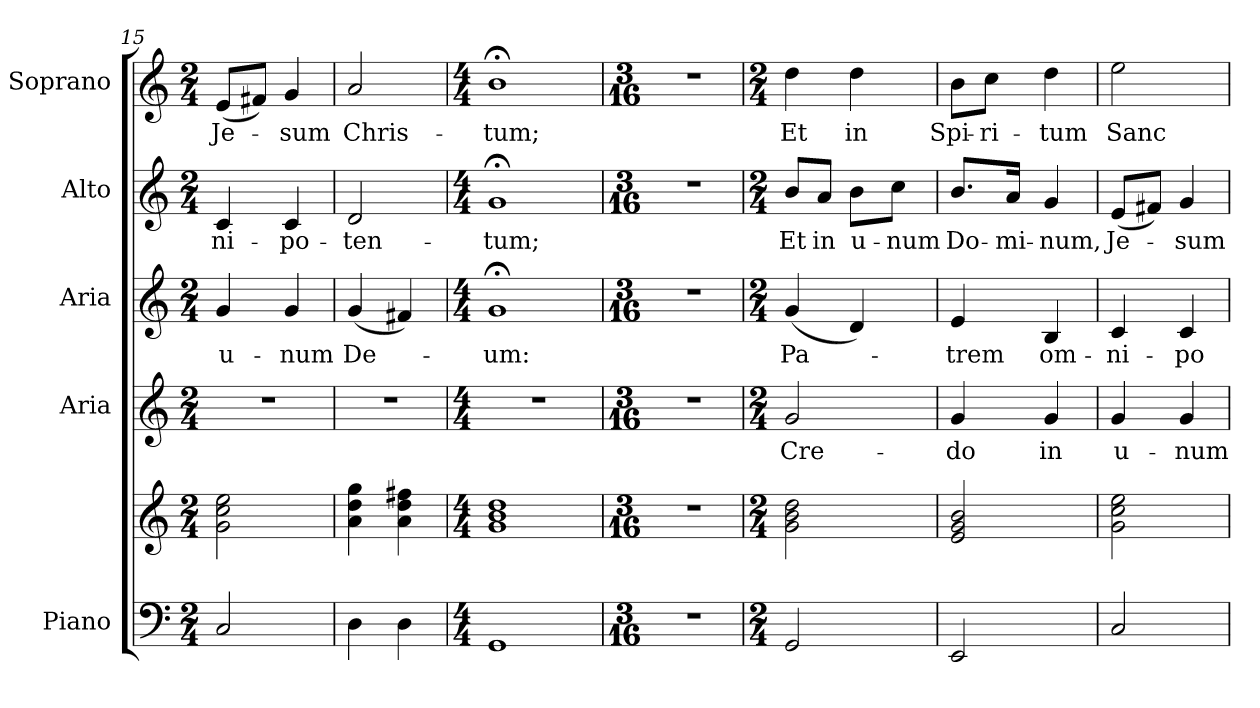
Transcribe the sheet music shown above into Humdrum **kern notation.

**kern	**kern	**kern	**text	**kern	**text	**kern	**text	**kern	**text
*part5	*part5	*part4	*part4	*part3	*part3	*part2	*part2	*part1	*part1
*staff6	*staff5	*staff4	*staff4	*staff3	*staff3	*staff2	*staff2	*staff1	*staff1
*I"Piano	*	*I"Aria	*	*I"Aria	*	*I"Alto	*	*I"Soprano	*
*I'Pno.	*	*	*	*	*	*I'A.	*	*I'S.	*
*clefF4	*clefG2	*clefG2	*	*clefG2	*	*clefG2	*	*clefG2	*
*k[]	*k[]	*k[]	*	*k[]	*	*k[]	*	*k[]	*
*C:	*C:	*C:	*	*C:	*	*C:	*	*C:	*
*M2/4	*M2/4	*M2/4	*	*M2/4	*	*M2/4	*	*M2/4	*
=15	=15	=15	=15	=15	=15	=15	=15	=15	=15
!	!	!LO:N:vis=1	!	!	!	!	!	!	!
!	!	!	!	!	!LO:LY:b:color=#000000	!	!	!	!
!	!	!	!	!	!	!	!LO:LY:b:color=#000000	!	!
!	!	!	!	!	!	!	!	!	!LO:LY:b:color=#000000
2Ci/	2gi\ 2cci 2eei	2r	.	4gi/	u-	4ci/	-ni-	(8ei/L	Je-
.	.	.	.	.	.	.	.	8f#Xi/J)	.
!	!	!	!	!	!LO:LY:b:color=#000000	!	!	!	!
!	!	!	!	!	!	!	!LO:LY:b:color=#000000	!	!
!	!	!	!	!	!	!	!	!	!LO:LY:b:color=#000000
.	.	.	.	4gi/	-num	4ci/	-po-	4gi/	-sum
!!LO:PB:g=z
=16	=16	=16	=16	=16	=16	=16	=16	=16	=16
!	!	!LO:N:vis=1	!	!	!	!	!	!	!
!	!	!	!	!	!LO:LY:b:color=#000000	!	!	!	!
!	!	!	!	!	!	!	!LO:LY:b:color=#000000	!	!
!	!	!	!	!	!	!	!	!	!LO:LY:b:color=#000000
4Di\	4ai\ 4ddi 4ggi	2r	.	(4gi/	De-	2di/	-ten-	2ai/	Chris-
4Di\	4ai\ 4ddi 4ff#Xi	.	.	4f#Xi/)	.	.	.	.	.
=17	=17	=17	=17	=17	=17	=17	=17	=17	=17
*M4/4	*M4/4	*M4/4	*	*M4/4	*	*M4/4	*	*M4/4	*
!	!	!	!	!	!LO:LY:b:color=#000000	!	!	!	!
!	!	!	!	!	!	!	!LO:LY:b:color=#000000	!	!
!	!	!	!	!	!	!	!	!	!LO:LY:b:color=#000000
1GGi	1gi 1bi 1ddi	1r	.	1g;i	-um:	1g;i	-tum;	1b;i	-tum;
=18	=18	=18	=18	=18	=18	=18	=18	=18	=18
*M3/16	*M3/16	*M3/16	*	*M3/16	*	*M3/16	*	*M3/16	*
!LO:N:vis=1	!LO:N:vis=1	!LO:N:vis=1	!	!LO:N:vis=1	!	!LO:N:vis=1	!	!LO:N:vis=1	!
8.r	8.r	8.r	.	8.r	.	8.r	.	8.r	.
=19	=19	=19	=19	=19	=19	=19	=19	=19	=19
*M2/4	*M2/4	*M2/4	*	*M2/4	*	*M2/4	*	*M2/4	*
!	!	!	!LO:LY:b:color=#000000	!	!	!	!	!	!
!	!	!	!	!	!LO:LY:b:color=#000000	!	!	!	!
!	!	!	!	!	!	!	!LO:LY:b:color=#000000	!	!
!	!	!	!	!	!	!	!	!	!LO:LY:b:color=#000000
2GGi/	2gi\ 2bi 2ddi	2gi/	Cre-	(4gi/	Pa-	8bi/L	Et	4ddi\	Et
!	!	!	!	!	!	!	!LO:LY:b:color=#000000	!	!
.	.	.	.	.	.	8ai/J	in	.	.
!	!	!	!	!	!	!	!LO:LY:b:color=#000000	!	!
!	!	!	!	!	!	!	!	!	!LO:LY:b:color=#000000
.	.	.	.	4di/)	.	8bi\L	u-	4ddi\	in
!	!	!	!	!	!	!	!LO:LY:b:color=#000000	!	!
.	.	.	.	.	.	8cci\J	-num	.	.
=20	=20	=20	=20	=20	=20	=20	=20	=20	=20
!	!	!	!LO:LY:b:color=#000000	!	!	!	!	!	!
!	!	!	!	!	!LO:LY:b:color=#000000	!	!	!	!
!	!	!	!	!	!	!	!LO:LY:b:color=#000000	!	!
!	!	!	!	!	!	!	!	!	!LO:LY:b:color=#000000
2EEi/	2ei/ 2gi 2bi	4gi/	-do	4ei/	-trem	8.bi/L	Do-	8bi\L	Spi-
!	!	!	!	!	!	!	!	!	!LO:LY:b:color=#000000
.	.	.	.	.	.	.	.	8cci\J	-ri-
!	!	!	!	!	!	!	!LO:LY:b:color=#000000	!	!
.	.	.	.	.	.	16ai/Jk	-mi-	.	.
!	!	!	!LO:LY:b:color=#000000	!	!	!	!	!	!
!	!	!	!	!	!LO:LY:b:color=#000000	!	!	!	!
!	!	!	!	!	!	!	!LO:LY:b:color=#000000	!	!
!	!	!	!	!	!	!	!	!	!LO:LY:b:color=#000000
.	.	4gi/	in	4Bi/	om-	4gi/	-num,	4ddi\	-tum
!!LO:PB:g=z
=21	=21	=21	=21	=21	=21	=21	=21	=21	=21
!	!	!	!LO:LY:b:color=#000000	!	!	!	!	!	!
!	!	!	!	!	!LO:LY:b:color=#000000	!	!	!	!
!	!	!	!	!	!	!	!LO:LY:b:color=#000000	!	!
!	!	!	!	!	!	!	!	!	!LO:LY:b:color=#000000
2Ci/	2gi\ 2cci 2eei	4gi/	u-	4ci/	-ni-	(8ei/L	Je-	2eei\	Sanc-
.	.	.	.	.	.	8f#Xi/J)	.	.	.
!	!	!	!LO:LY:b:color=#000000	!	!	!	!	!	!
!	!	!	!	!	!LO:LY:b:color=#000000	!	!	!	!
!	!	!	!	!	!	!	!LO:LY:b:color=#000000	!	!
.	.	4gi/	-num	4ci/	-po-	4gi/	-sum	.	.
=	=	=	=	=	=	=	=	=	=
*-	*-	*-	*-	*-	*-	*-	*-	*-	*-
